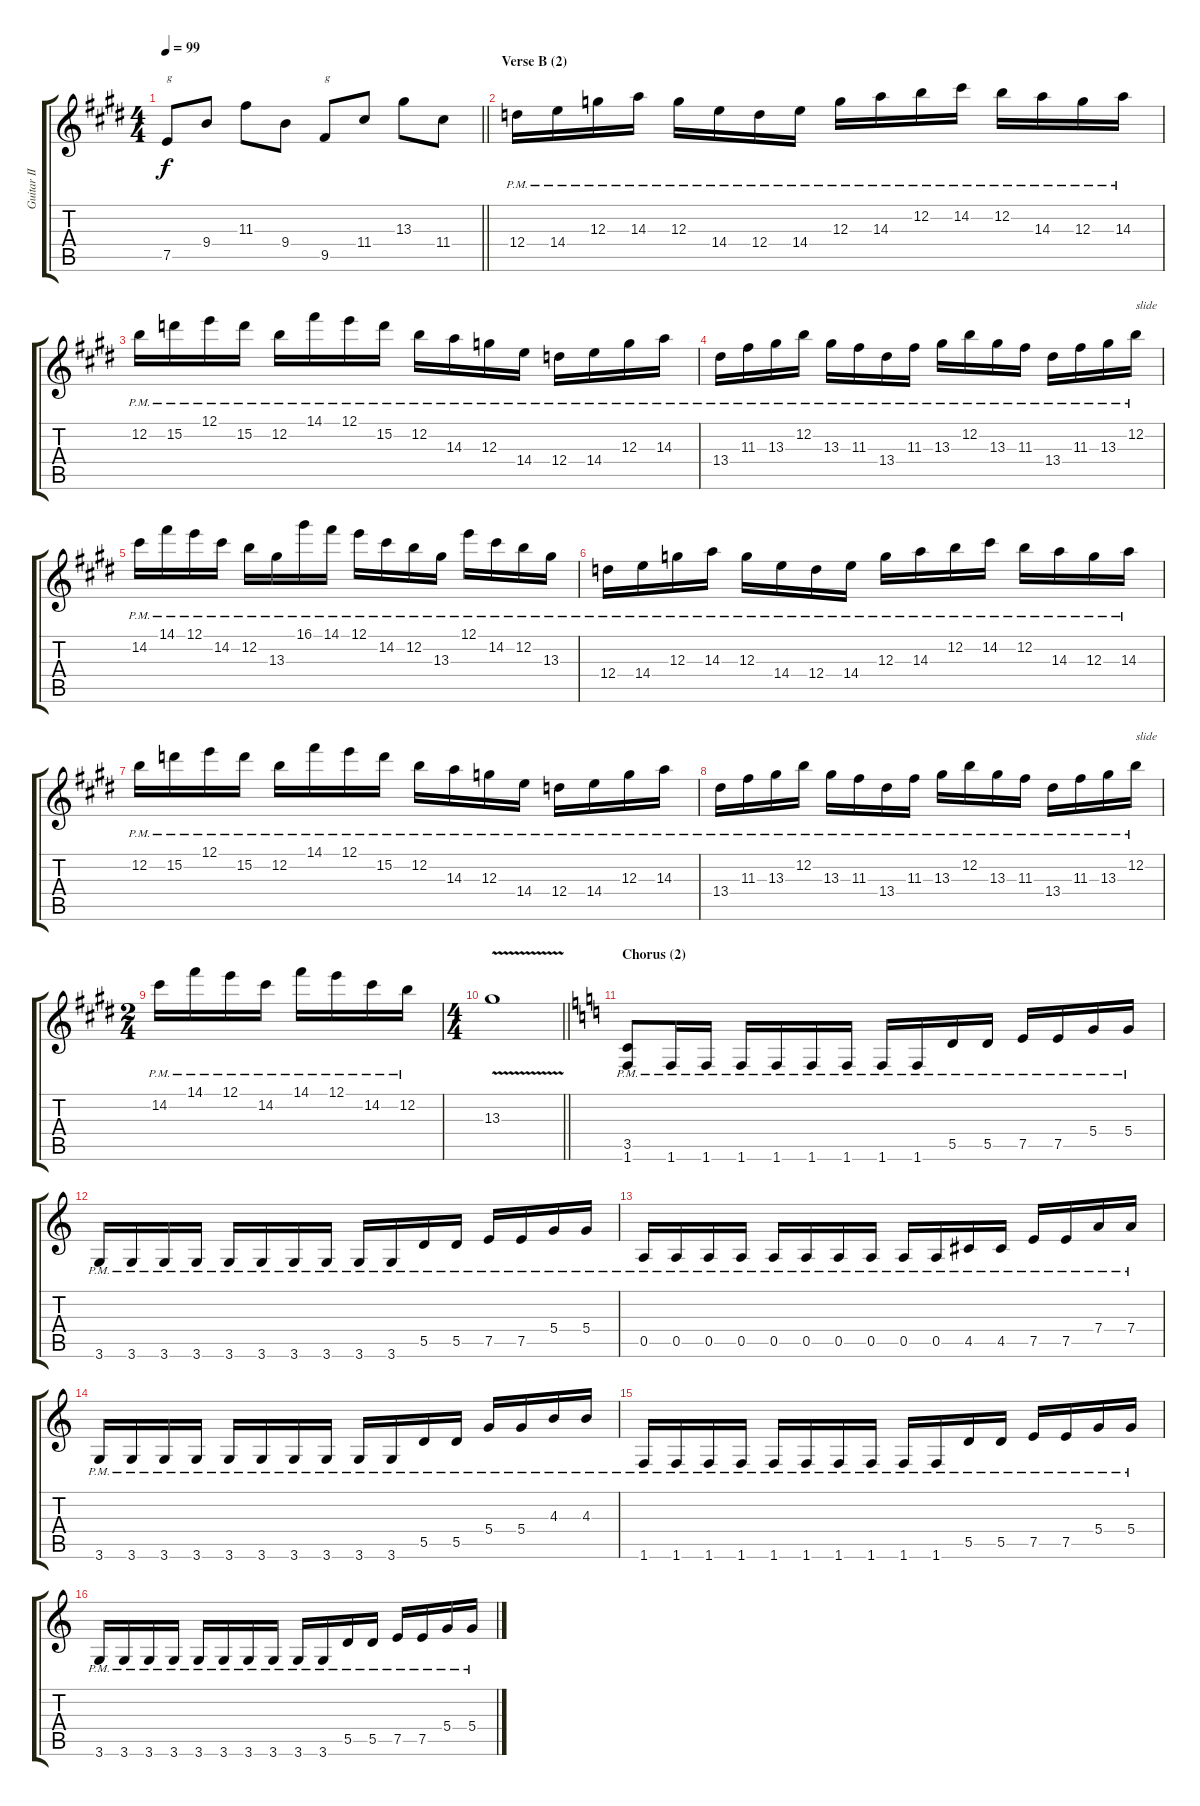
\track ("Guitar II" "Guitar II") {instrument distortionguitar}
\staff {score tabs}
\tuning (E4 B3 G3 D3 A2 E2) {hide}
\ts (4 4)
\tempo 99
\clef g2
\barLineRight lightlight
\ks c#minor
7.5.8{txt "g" dy f} 9.4.8 11.3.8 9.4.8 9.5.8{txt "g"} 11.4.8 13.3.8 11.4.8 |
\section ("" "Verse B (2)")
12.4{pm}.16 14.4{pm}.16 12.3{pm}.16 14.3{pm}.16 12.3{pm}.16 14.4{pm}.16 12.4{pm}.16 14.4{pm}.16 12.3{pm}.16 14.3{pm}.16 12.2{pm}.16 14.2{pm}.16 12.2{pm}.16 14.3{pm}.16 12.3{pm}.16 14.3{pm}.16 |
12.2{pm}.16 15.2{pm}.16 12.1{pm}.16 15.2{pm}.16 12.2{pm}.16 14.1{pm}.16 12.1{pm}.16 15.2{pm}.16 12.2{pm}.16 14.3{pm}.16 12.3{pm}.16 14.4{pm}.16 12.4{pm}.16 14.4{pm}.16 12.3{pm}.16 14.3{pm}.16 |
13.4{pm}.16 11.3{pm}.16 13.3{pm}.16 12.2{pm}.16 13.3{pm}.16 11.3{pm}.16 13.4{pm}.16 11.3{pm}.16 13.3{pm}.16 12.2{pm}.16 13.3{pm}.16 11.3{pm}.16 13.4{pm}.16 11.3{pm}.16 13.3{pm}.16 12.2{pm}.16{txt "slide"} |
14.2{pm}.16 14.1{pm}.16 12.1{pm}.16 14.2{pm}.16 12.2{pm}.16 13.3{pm}.16 16.1{pm}.16 14.1{pm}.16 12.1{pm}.16 14.2{pm}.16 12.2{pm}.16 13.3{pm}.16 12.1{pm}.16 14.2{pm}.16 12.2{pm}.16 13.3{pm}.16 |
12.4{pm}.16 14.4{pm}.16 12.3{pm}.16 14.3{pm}.16 12.3{pm}.16 14.4{pm}.16 12.4{pm}.16 14.4{pm}.16 12.3{pm}.16 14.3{pm}.16 12.2{pm}.16 14.2{pm}.16 12.2{pm}.16 14.3{pm}.16 12.3{pm}.16 14.3{pm}.16 |
12.2{pm}.16 15.2{pm}.16 12.1{pm}.16 15.2{pm}.16 12.2{pm}.16 14.1{pm}.16 12.1{pm}.16 15.2{pm}.16 12.2{pm}.16 14.3{pm}.16 12.3{pm}.16 14.4{pm}.16 12.4{pm}.16 14.4{pm}.16 12.3{pm}.16 14.3{pm}.16 |
13.4{pm}.16 11.3{pm}.16 13.3{pm}.16 12.2{pm}.16 13.3{pm}.16 11.3{pm}.16 13.4{pm}.16 11.3{pm}.16 13.3{pm}.16 12.2{pm}.16 13.3{pm}.16 11.3{pm}.16 13.4{pm}.16 11.3{pm}.16 13.3{pm}.16 12.2{pm}.16{txt "slide"} |
\ts (2 4)
14.2{pm}.16 14.1{pm}.16 12.1{pm}.16 14.2{pm}.16 14.1{pm}.16 12.1{pm}.16 14.2{pm}.16 12.2{pm}.16 |
\ts (4 4)
\barLineRight lightlight
13.3{v}.1 |
\section ("" "Chorus (2)")
\ks c
(3.5{pm} 1.6{pm}).8 1.6{pm}.16 1.6{pm}.16 1.6{pm}.16 1.6{pm}.16 1.6{pm}.16 1.6{pm}.16 1.6{pm}.16 1.6{pm}.16 5.5{pm}.16 5.5{pm}.16 7.5{pm}.16 7.5{pm}.16 5.4{pm}.16 5.4{pm}.16 |
3.6{pm}.16 3.6{pm}.16 3.6{pm}.16 3.6{pm}.16 3.6{pm}.16 3.6{pm}.16 3.6{pm}.16 3.6{pm}.16 3.6{pm}.16 3.6{pm}.16 5.5{pm}.16 5.5{pm}.16 7.5{pm}.16 7.5{pm}.16 5.4{pm}.16 5.4{pm}.16 |
0.5{pm}.16 0.5{pm}.16 0.5{pm}.16 0.5{pm}.16 0.5{pm}.16 0.5{pm}.16 0.5{pm}.16 0.5{pm}.16 0.5{pm}.16 0.5{pm}.16 4.5{pm}.16 4.5{pm}.16 7.5{pm}.16 7.5{pm}.16 7.4{pm}.16 7.4{pm}.16 |
3.6{pm}.16 3.6{pm}.16 3.6{pm}.16 3.6{pm}.16 3.6{pm}.16 3.6{pm}.16 3.6{pm}.16 3.6{pm}.16 3.6{pm}.16 3.6{pm}.16 5.5{pm}.16 5.5{pm}.16 5.4{pm}.16 5.4{pm}.16 4.3{pm}.16 4.3{pm}.16 |
1.6{pm}.16 1.6{pm}.16 1.6{pm}.16 1.6{pm}.16 1.6{pm}.16 1.6{pm}.16 1.6{pm}.16 1.6{pm}.16 1.6{pm}.16 1.6{pm}.16 5.5{pm}.16 5.5{pm}.16 7.5{pm}.16 7.5{pm}.16 5.4{pm}.16 5.4{pm}.16 |
3.6{pm}.16 3.6{pm}.16 3.6{pm}.16 3.6{pm}.16 3.6{pm}.16 3.6{pm}.16 3.6{pm}.16 3.6{pm}.16 3.6{pm}.16 3.6{pm}.16 5.5{pm}.16 5.5{pm}.16 7.5{pm}.16 7.5{pm}.16 5.4{pm}.16 5.4{pm}.16
